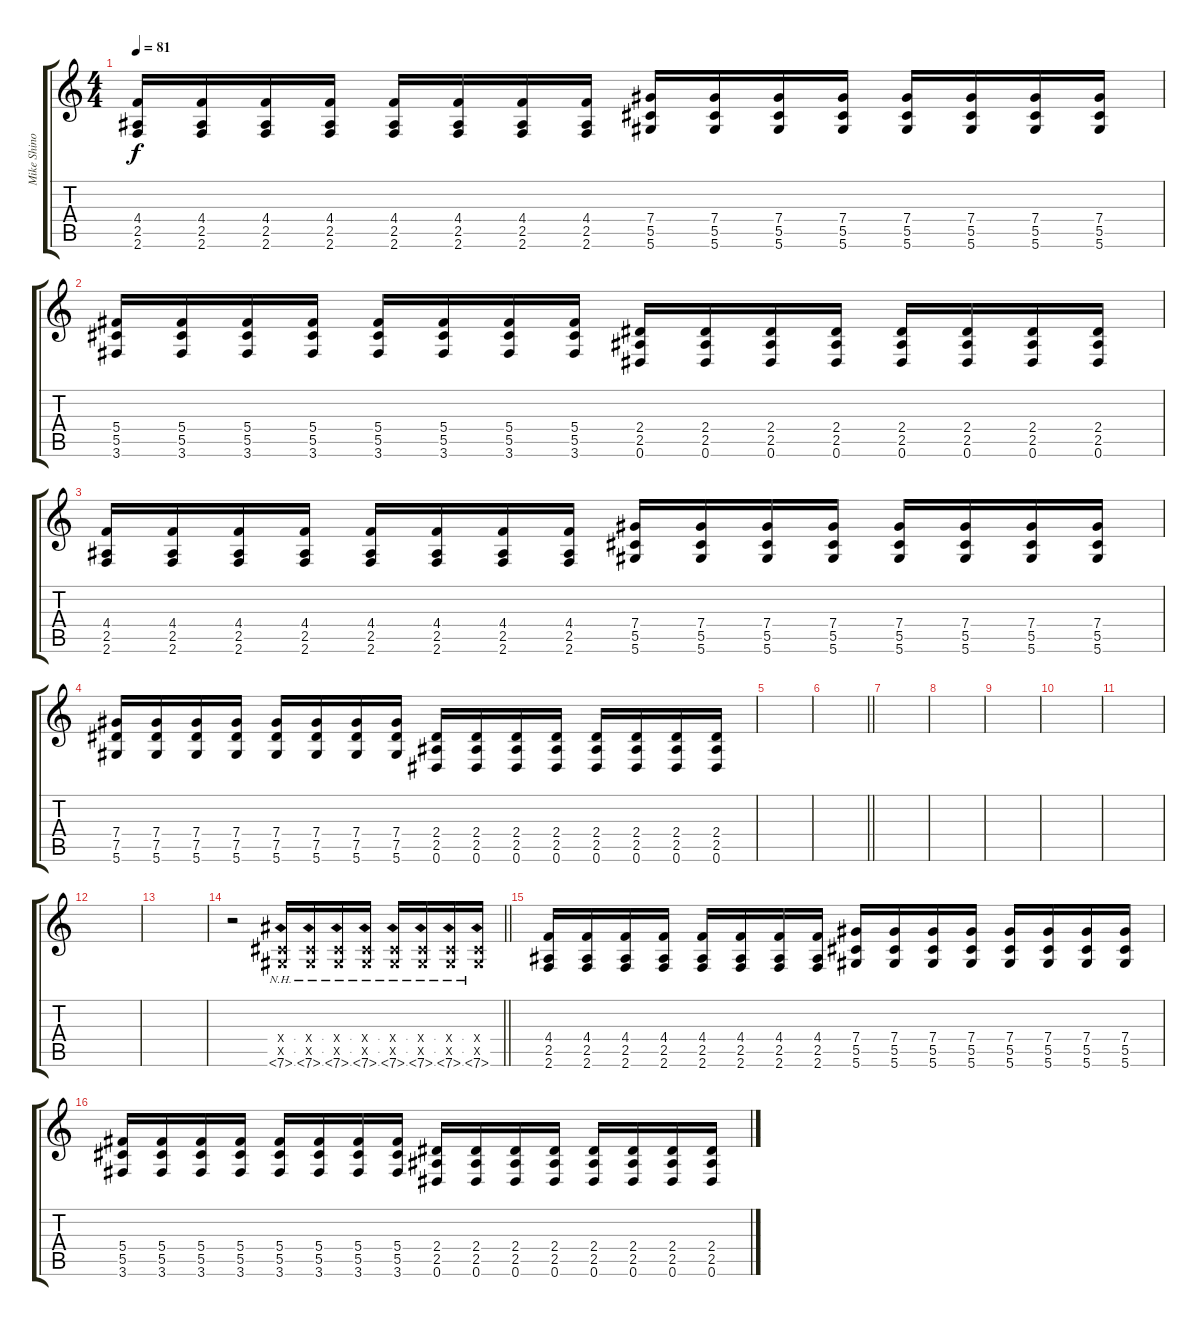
\track ("Mike Shinoda - Guitar" "Mike Shino") {instrument distortionguitar}
\staff {score tabs}
\tuning (Eb4 Bb3 Gb3 Db3 Ab2 Eb2) {hide}
\ts (4 4)
\tempo 81
\clef g2
\ks c
(4.4 2.5 2.6).16{dy f} (4.4 2.5 2.6).16 (4.4 2.5 2.6).16 (4.4 2.5 2.6).16 (4.4 2.5 2.6).16 (4.4 2.5 2.6).16 (4.4 2.5 2.6).16 (4.4 2.5 2.6).16 (7.4 5.5 5.6).16 (7.4 5.5 5.6).16 (7.4 5.5 5.6).16 (7.4 5.5 5.6).16 (7.4 5.5 5.6).16 (7.4 5.5 5.6).16 (7.4 5.5 5.6).16 (7.4 5.5 5.6).16 |
(5.4 5.5 3.6).16 (5.4 5.5 3.6).16 (5.4 5.5 3.6).16 (5.4 5.5 3.6).16 (5.4 5.5 3.6).16 (5.4 5.5 3.6).16 (5.4 5.5 3.6).16 (5.4 5.5 3.6).16 (2.4 2.5 0.6).16 (2.4 2.5 0.6).16 (2.4 2.5 0.6).16 (2.4 2.5 0.6).16 (2.4 2.5 0.6).16 (2.4 2.5 0.6).16 (2.4 2.5 0.6).16 (2.4 2.5 0.6).16 |
(4.4 2.5 2.6).16 (4.4 2.5 2.6).16 (4.4 2.5 2.6).16 (4.4 2.5 2.6).16 (4.4 2.5 2.6).16 (4.4 2.5 2.6).16 (4.4 2.5 2.6).16 (4.4 2.5 2.6).16 (7.4 5.5 5.6).16 (7.4 5.5 5.6).16 (7.4 5.5 5.6).16 (7.4 5.5 5.6).16 (7.4 5.5 5.6).16 (7.4 5.5 5.6).16 (7.4 5.5 5.6).16 (7.4 5.5 5.6).16 |
(7.4 7.5 5.6).16 (7.4 7.5 5.6).16 (7.4 7.5 5.6).16 (7.4 7.5 5.6).16 (7.4 7.5 5.6).16 (7.4 7.5 5.6).16 (7.4 7.5 5.6).16 (7.4 7.5 5.6).16 (2.4 2.5 0.6).16 (2.4 2.5 0.6).16 (2.4 2.5 0.6).16 (2.4 2.5 0.6).16 (2.4 2.5 0.6).16 (2.4 2.5 0.6).16 (2.4 2.5 0.6).16 (2.4 2.5 0.6).16 |
|
\barLineRight lightlight
|
|
|
|
|
|
|
|
\barLineRight lightlight
r.2 (0.4{x} 0.5{x} 7.6{nh}).16{volume 14} (0.4{x} 0.5{x} 7.6{nh}).16 (0.4{x} 0.5{x} 7.6{nh}).16 (0.4{x} 0.5{x} 7.6{nh}).16 (0.4{x} 0.5{x} 7.6{nh}).16 (0.4{x} 0.5{x} 7.6{nh}).16 (0.4{x} 0.5{x} 7.6{nh}).16 (0.4{x} 0.5{x} 7.6{nh}).16 |
(4.4 2.5 2.6).16{volume 12} (4.4 2.5 2.6).16 (4.4 2.5 2.6).16 (4.4 2.5 2.6).16 (4.4 2.5 2.6).16 (4.4 2.5 2.6).16 (4.4 2.5 2.6).16 (4.4 2.5 2.6).16 (7.4 5.5 5.6).16 (7.4 5.5 5.6).16 (7.4 5.5 5.6).16 (7.4 5.5 5.6).16 (7.4 5.5 5.6).16 (7.4 5.5 5.6).16 (7.4 5.5 5.6).16 (7.4 5.5 5.6).16 |
(5.4 5.5 3.6).16 (5.4 5.5 3.6).16 (5.4 5.5 3.6).16 (5.4 5.5 3.6).16 (5.4 5.5 3.6).16 (5.4 5.5 3.6).16 (5.4 5.5 3.6).16 (5.4 5.5 3.6).16 (2.4 2.5 0.6).16 (2.4 2.5 0.6).16 (2.4 2.5 0.6).16 (2.4 2.5 0.6).16 (2.4 2.5 0.6).16 (2.4 2.5 0.6).16 (2.4 2.5 0.6).16 (2.4 2.5 0.6).16
